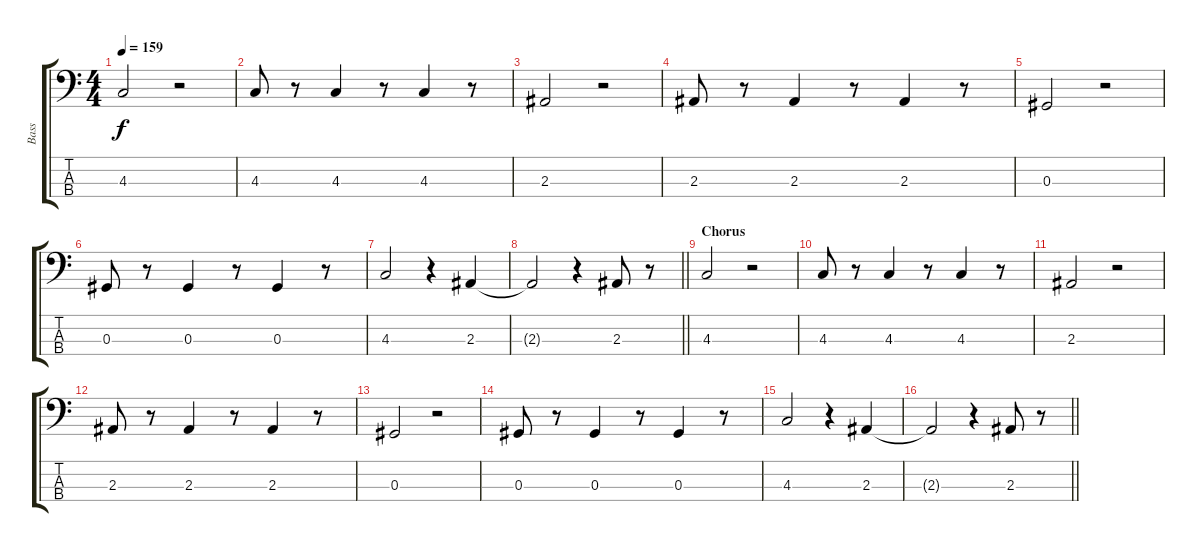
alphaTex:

\track ("Bass" "Bass") {instrument electricbassfinger}
\staff {score tabs}
\tuning (Gb2 Db2 Ab1 Eb1) {hide}
\ts (4 4)
\tempo 159
\clef f4
\ks c
4.3.2{dy f} r.2 |
4.3.8 r.8 4.3.4 r.8 4.3.4 r.8 |
2.3.2 r.2 |
2.3.8 r.8 2.3.4 r.8 2.3.4 r.8 |
0.3.2 r.2 |
0.3.8 r.8 0.3.4 r.8 0.3.4 r.8 |
4.3.2 r.4 2.3.4 |
\barLineRight lightlight
2.3{t}.2 r.4 2.3.8 r.8 |
\section ("" "Chorus")
4.3.2 r.2 |
4.3.8 r.8 4.3.4 r.8 4.3.4 r.8 |
2.3.2 r.2 |
2.3.8 r.8 2.3.4 r.8 2.3.4 r.8 |
0.3.2 r.2 |
0.3.8 r.8 0.3.4 r.8 0.3.4 r.8 |
4.3.2 r.4 2.3.4 |
\barLineRight lightlight
2.3{t}.2 r.4 2.3.8 r.8
